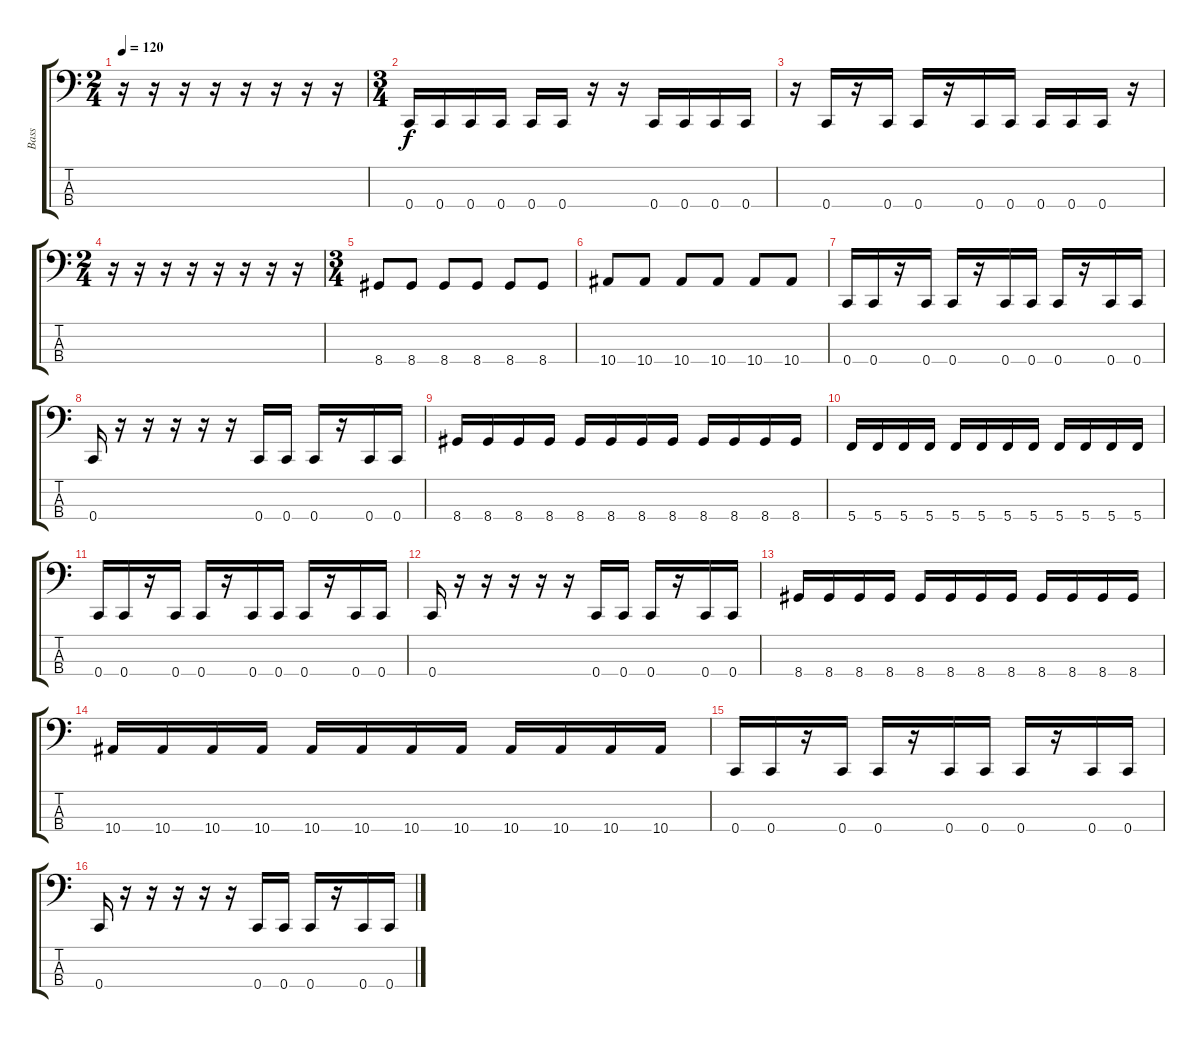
\track ("Bass" "Bass") {instrument electricbassfinger}
\staff {score tabs}
\tuning (Eb2 Bb1 F1 C1) {hide}
\ts (2 4)
\tempo 120
\clef f4
\ks c
r.16{dy f} r.16 r.16 r.16 r.16 r.16 r.16 r.16 |
\ts (3 4)
0.4.16 0.4.16 0.4.16 0.4.16 0.4.16 0.4.16 r.16 r.16 0.4.16 0.4.16 0.4.16 0.4.16 |
r.16 0.4.16 r.16 0.4.16 0.4.16 r.16 0.4.16 0.4.16 0.4.16 0.4.16 0.4.16 r.16 |
\ts (2 4)
r.16 r.16 r.16 r.16 r.16 r.16 r.16 r.16 |
\ts (3 4)
8.4.8 8.4.8 8.4.8 8.4.8 8.4.8 8.4.8 |
10.4.8 10.4.8 10.4.8 10.4.8 10.4.8 10.4.8 |
0.4.16 0.4.16 r.16 0.4.16 0.4.16 r.16 0.4.16 0.4.16 0.4.16 r.16 0.4.16 0.4.16 |
0.4.16 r.16 r.16 r.16 r.16 r.16 0.4.16 0.4.16 0.4.16 r.16 0.4.16 0.4.16 |
8.4.16 8.4.16 8.4.16 8.4.16 8.4.16 8.4.16 8.4.16 8.4.16 8.4.16 8.4.16 8.4.16 8.4.16 |
5.4.16 5.4.16 5.4.16 5.4.16 5.4.16 5.4.16 5.4.16 5.4.16 5.4.16 5.4.16 5.4.16 5.4.16 |
0.4.16 0.4.16 r.16 0.4.16 0.4.16 r.16 0.4.16 0.4.16 0.4.16 r.16 0.4.16 0.4.16 |
0.4.16 r.16 r.16 r.16 r.16 r.16 0.4.16 0.4.16 0.4.16 r.16 0.4.16 0.4.16 |
8.4.16 8.4.16 8.4.16 8.4.16 8.4.16 8.4.16 8.4.16 8.4.16 8.4.16 8.4.16 8.4.16 8.4.16 |
10.4.16 10.4.16 10.4.16 10.4.16 10.4.16 10.4.16 10.4.16 10.4.16 10.4.16 10.4.16 10.4.16 10.4.16 |
0.4.16 0.4.16 r.16 0.4.16 0.4.16 r.16 0.4.16 0.4.16 0.4.16 r.16 0.4.16 0.4.16 |
0.4.16 r.16 r.16 r.16 r.16 r.16 0.4.16 0.4.16 0.4.16 r.16 0.4.16 0.4.16
